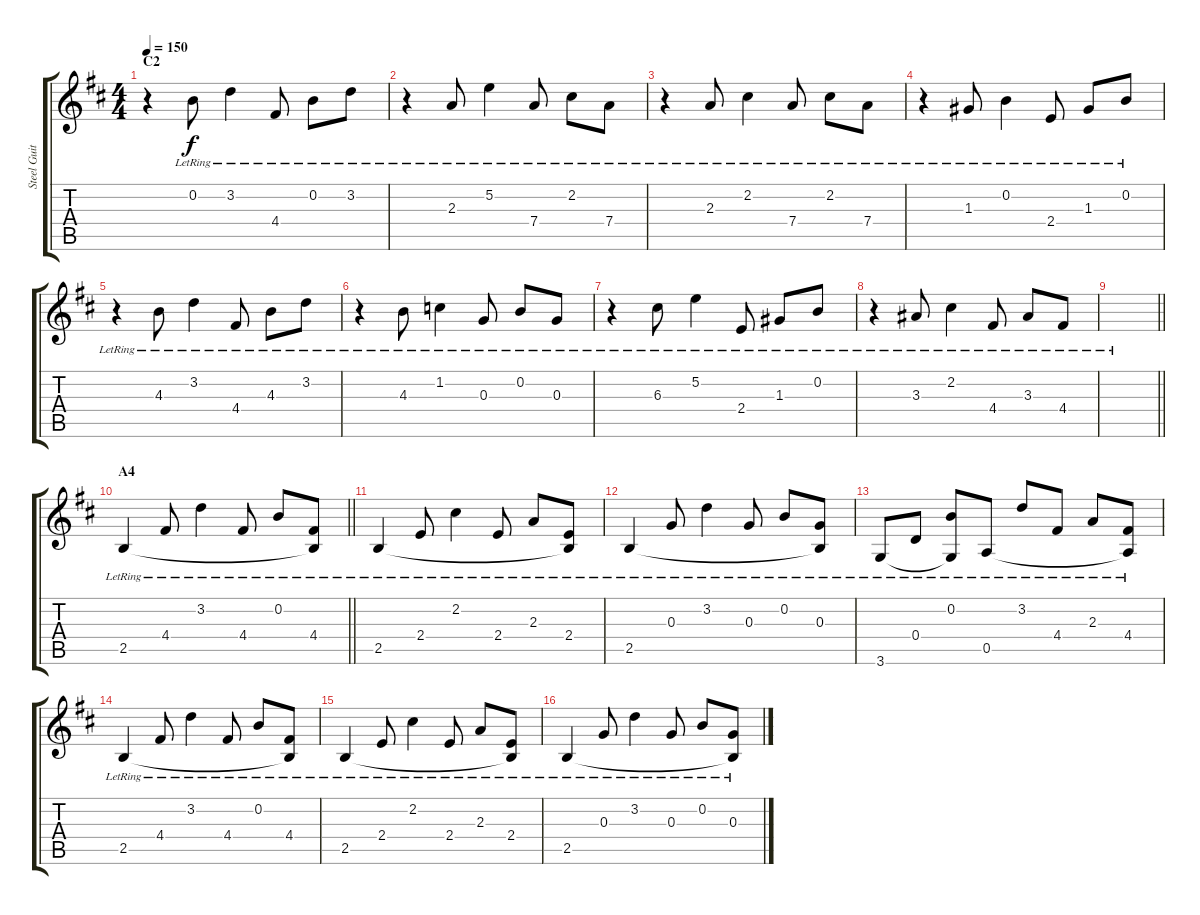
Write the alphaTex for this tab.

\track ("Steel Guitar (L)" "Steel Guit") {instrument acousticguitarsteel}
\staff {score tabs}
\tuning (E4 B3 G3 D3 A2 E2) {hide}
\ts (4 4)
\section ("" "C2")
\tempo 150
\clef g2
\ks d
r.4{dy f} 0.2{lr}.8 3.2{lr}.4 4.4{lr}.8 0.2{lr}.8 3.2{lr}.8 |
r.4 2.3{lr}.8 5.2{lr}.4 7.4{lr}.8 2.2{lr}.8 7.4{lr}.8 |
r.4 2.3{lr}.8 2.2{lr}.4 7.4{lr}.8 2.2{lr}.8 7.4{lr}.8 |
r.4 1.3{lr}.8 0.2{lr}.4 2.4{lr}.8 1.3{lr}.8 0.2{lr}.8 |
r.4 4.3{lr}.8 3.2{lr}.4 4.4{lr}.8 4.3{lr}.8 3.2{lr}.8 |
r.4 4.3{lr}.8 1.2{lr}.4 0.3{lr}.8 0.2{lr}.8 0.3{lr}.8 |
r.4 6.3{lr}.8 5.2{lr}.4 2.4{lr}.8 1.3{lr}.8 0.2{lr}.8 |
r.4 3.3{lr}.8 2.2{lr}.4 4.4{lr}.8 3.3{lr}.8 4.4{lr}.8 |
\barLineRight lightlight
|
\section ("" "A4")
\barLineRight lightlight
2.5{lr}.4 4.4{lr}.8 3.2{lr}.4 4.4{lr}.8 0.2{lr}.8 (4.4{lr} 2.5{t}).8 |
2.5{lr}.4 2.4{lr}.8 2.2{lr}.4 2.4{lr}.8 2.3{lr}.8 (2.4{lr} 2.5{t}).8 |
2.5{lr}.4 0.3{lr}.8 3.2{lr}.4 0.3{lr}.8 0.2{lr}.8 (0.3{lr} 2.5{t}).8 |
3.6{lr}.8 0.4{lr}.8 (0.2{lr} 3.6{t}).8 0.5{lr}.8 3.2{lr}.8 4.4{lr}.8 2.3{lr}.8 (4.4{lr} 0.5{t}).8 |
2.5{lr}.4 4.4{lr}.8 3.2{lr}.4 4.4{lr}.8 0.2{lr}.8 (4.4{lr} 2.5{t}).8 |
2.5{lr}.4 2.4{lr}.8 2.2{lr}.4 2.4{lr}.8 2.3{lr}.8 (2.4{lr} 2.5{t}).8 |
2.5{lr}.4 0.3{lr}.8 3.2{lr}.4 0.3{lr}.8 0.2{lr}.8 (0.3{lr} 2.5{t}).8
